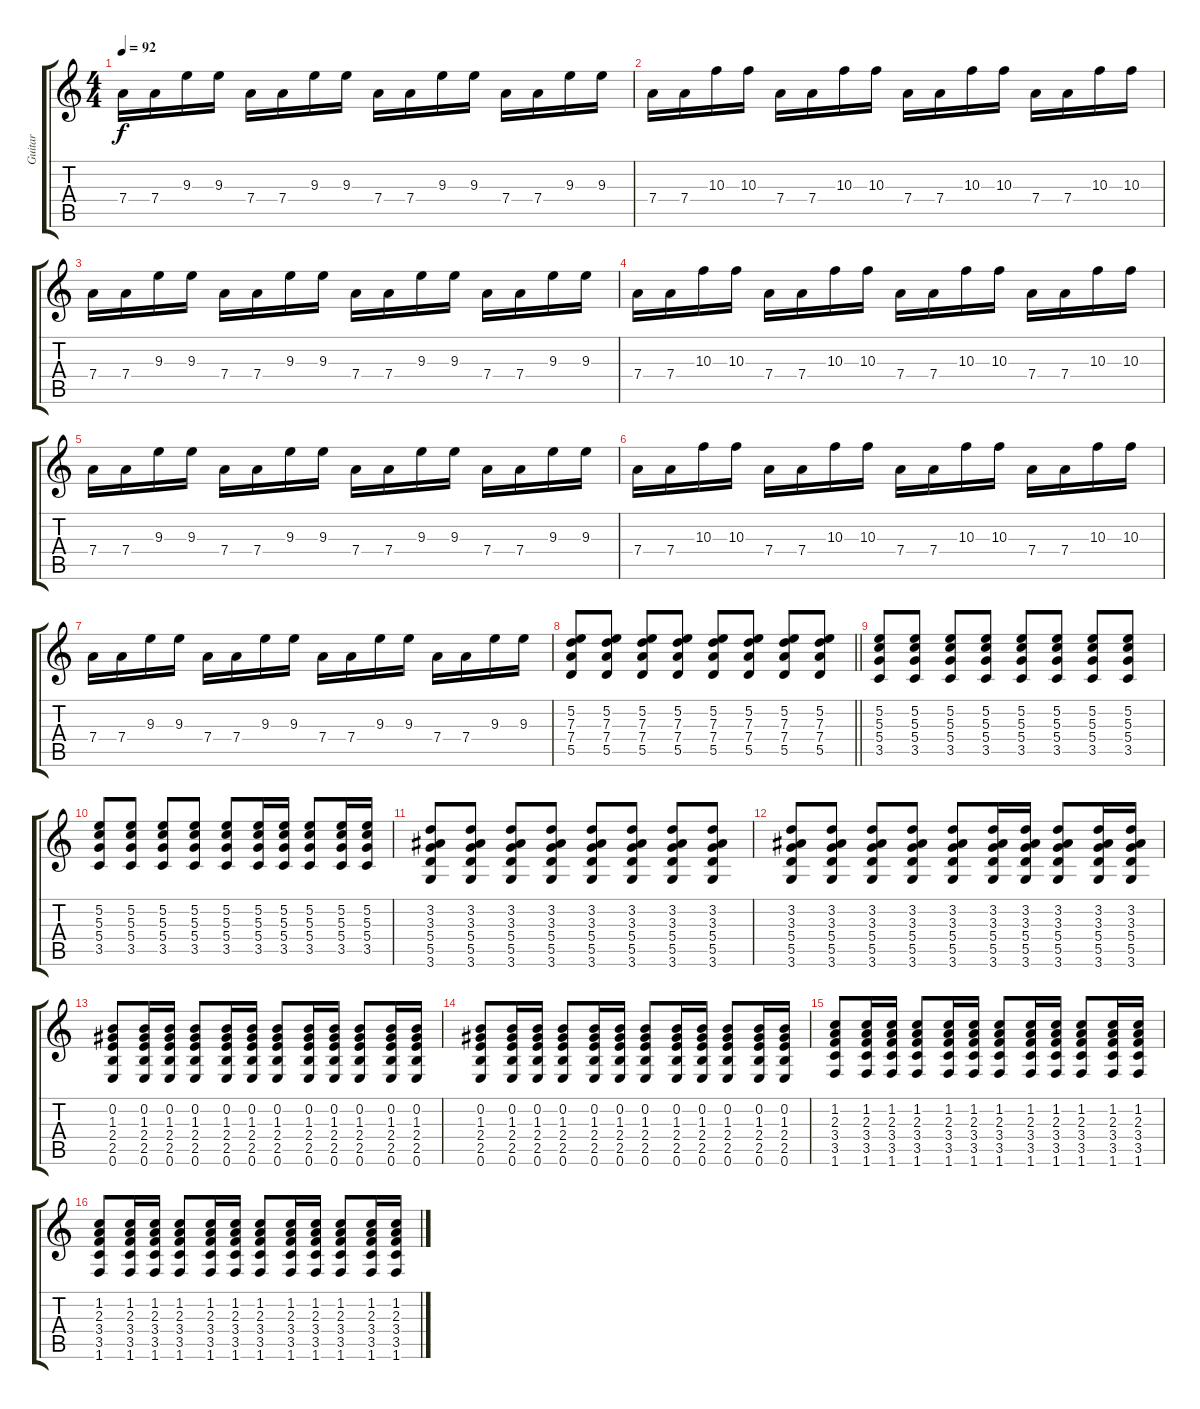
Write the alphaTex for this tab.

\track ("Guitar" "Guitar") {instrument overdrivenguitar}
\staff {score tabs}
\tuning (E4 B3 G3 D3 A2 E2) {hide}
\ts (4 4)
\tempo 92
\clef g2
\ks c
7.4.16{dy f} 7.4.16 9.3.16 9.3.16 7.4.16 7.4.16 9.3.16 9.3.16 7.4.16 7.4.16 9.3.16 9.3.16 7.4.16 7.4.16 9.3.16 9.3.16 |
7.4.16 7.4.16 10.3.16 10.3.16 7.4.16 7.4.16 10.3.16 10.3.16 7.4.16 7.4.16 10.3.16 10.3.16 7.4.16 7.4.16 10.3.16 10.3.16 |
7.4.16 7.4.16 9.3.16 9.3.16 7.4.16 7.4.16 9.3.16 9.3.16 7.4.16 7.4.16 9.3.16 9.3.16 7.4.16 7.4.16 9.3.16 9.3.16 |
7.4.16 7.4.16 10.3.16 10.3.16 7.4.16 7.4.16 10.3.16 10.3.16 7.4.16 7.4.16 10.3.16 10.3.16 7.4.16 7.4.16 10.3.16 10.3.16 |
7.4.16 7.4.16 9.3.16 9.3.16 7.4.16 7.4.16 9.3.16 9.3.16 7.4.16 7.4.16 9.3.16 9.3.16 7.4.16 7.4.16 9.3.16 9.3.16 |
7.4.16 7.4.16 10.3.16 10.3.16 7.4.16 7.4.16 10.3.16 10.3.16 7.4.16 7.4.16 10.3.16 10.3.16 7.4.16 7.4.16 10.3.16 10.3.16 |
7.4.16 7.4.16 9.3.16 9.3.16 7.4.16 7.4.16 9.3.16 9.3.16 7.4.16 7.4.16 9.3.16 9.3.16 7.4.16 7.4.16 9.3.16 9.3.16 |
\barLineRight lightlight
(5.2 7.3 7.4 5.5).8 (5.2 7.3 7.4 5.5).8 (5.2 7.3 7.4 5.5).8 (5.2 7.3 7.4 5.5).8 (5.2 7.3 7.4 5.5).8 (5.2 7.3 7.4 5.5).8 (5.2 7.3 7.4 5.5).8 (5.2 7.3 7.4 5.5).8 |
(5.2 5.3 5.4 3.5).8 (5.2 5.3 5.4 3.5).8 (5.2 5.3 5.4 3.5).8 (5.2 5.3 5.4 3.5).8 (5.2 5.3 5.4 3.5).8 (5.2 5.3 5.4 3.5).8 (5.2 5.3 5.4 3.5).8 (5.2 5.3 5.4 3.5).8 |
(5.2 5.3 5.4 3.5).8 (5.2 5.3 5.4 3.5).8 (5.2 5.3 5.4 3.5).8 (5.2 5.3 5.4 3.5).8 (5.2 5.3 5.4 3.5).8 (5.2 5.3 5.4 3.5).16 (5.2 5.3 5.4 3.5).16 (5.2 5.3 5.4 3.5).8 (5.2 5.3 5.4 3.5).16 (5.2 5.3 5.4 3.5).16 |
(3.2 3.3 5.4 5.5 3.6).8 (3.2 3.3 5.4 5.5 3.6).8 (3.2 3.3 5.4 5.5 3.6).8 (3.2 3.3 5.4 5.5 3.6).8 (3.2 3.3 5.4 5.5 3.6).8 (3.2 3.3 5.4 5.5 3.6).8 (3.2 3.3 5.4 5.5 3.6).8 (3.2 3.3 5.4 5.5 3.6).8 |
(3.2 3.3 5.4 5.5 3.6).8 (3.2 3.3 5.4 5.5 3.6).8 (3.2 3.3 5.4 5.5 3.6).8 (3.2 3.3 5.4 5.5 3.6).8 (3.2 3.3 5.4 5.5 3.6).8 (3.2 3.3 5.4 5.5 3.6).16 (3.2 3.3 5.4 5.5 3.6).16 (3.2 3.3 5.4 5.5 3.6).8 (3.2 3.3 5.4 5.5 3.6).16 (3.2 3.3 5.4 5.5 3.6).16 |
(0.2 1.3 2.4 2.5 0.6).8 (0.2 1.3 2.4 2.5 0.6).16 (0.2 1.3 2.4 2.5 0.6).16 (0.2 1.3 2.4 2.5 0.6).8 (0.2 1.3 2.4 2.5 0.6).16 (0.2 1.3 2.4 2.5 0.6).16 (0.2 1.3 2.4 2.5 0.6).8 (0.2 1.3 2.4 2.5 0.6).16 (0.2 1.3 2.4 2.5 0.6).16 (0.2 1.3 2.4 2.5 0.6).8 (0.2 1.3 2.4 2.5 0.6).16 (0.2 1.3 2.4 2.5 0.6).16 |
(0.2 1.3 2.4 2.5 0.6).8 (0.2 1.3 2.4 2.5 0.6).16 (0.2 1.3 2.4 2.5 0.6).16 (0.2 1.3 2.4 2.5 0.6).8 (0.2 1.3 2.4 2.5 0.6).16 (0.2 1.3 2.4 2.5 0.6).16 (0.2 1.3 2.4 2.5 0.6).8 (0.2 1.3 2.4 2.5 0.6).16 (0.2 1.3 2.4 2.5 0.6).16 (0.2 1.3 2.4 2.5 0.6).8 (0.2 1.3 2.4 2.5 0.6).16 (0.2 1.3 2.4 2.5 0.6).16 |
(1.2 2.3 3.4 3.5 1.6).8 (1.2 2.3 3.4 3.5 1.6).16 (1.2 2.3 3.4 3.5 1.6).16 (1.2 2.3 3.4 3.5 1.6).8 (1.2 2.3 3.4 3.5 1.6).16 (1.2 2.3 3.4 3.5 1.6).16 (1.2 2.3 3.4 3.5 1.6).8 (1.2 2.3 3.4 3.5 1.6).16 (1.2 2.3 3.4 3.5 1.6).16 (1.2 2.3 3.4 3.5 1.6).8 (1.2 2.3 3.4 3.5 1.6).16 (1.2 2.3 3.4 3.5 1.6).16 |
(1.2 2.3 3.4 3.5 1.6).8 (1.2 2.3 3.4 3.5 1.6).16 (1.2 2.3 3.4 3.5 1.6).16 (1.2 2.3 3.4 3.5 1.6).8 (1.2 2.3 3.4 3.5 1.6).16 (1.2 2.3 3.4 3.5 1.6).16 (1.2 2.3 3.4 3.5 1.6).8 (1.2 2.3 3.4 3.5 1.6).16 (1.2 2.3 3.4 3.5 1.6).16 (1.2 2.3 3.4 3.5 1.6).8 (1.2 2.3 3.4 3.5 1.6).16 (1.2 2.3 3.4 3.5 1.6).16
